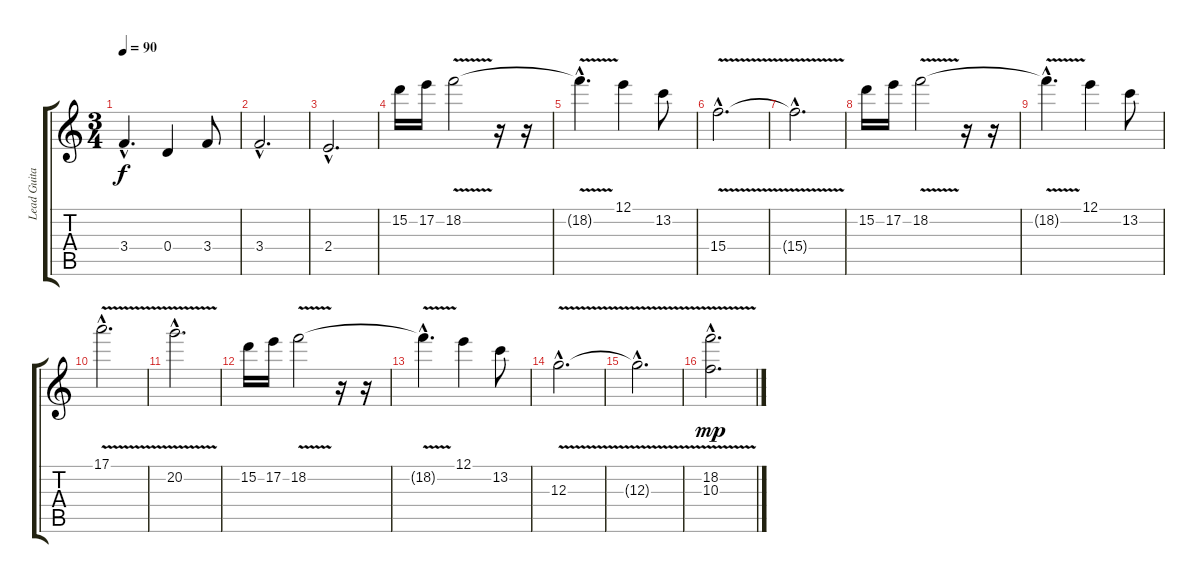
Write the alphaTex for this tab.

\track ("Lead Guitar" "Lead Guita") {instrument overdrivenguitar}
\staff {score tabs}
\tuning (E4 B3 G3 D3 A2 E2) {hide}
\ts (3 4)
\tempo 90
\clef g2
\ks c
3.4{hac t}.4{d dy f} 0.4.4 3.4.8 |
3.4{hac}.2{d} |
2.4{hac}.2{d} |
15.2.16 17.2.16 18.2{v}.2 r.16 r.16 |
18.2{hac t}.4{d} 12.1.4 13.2.8 |
15.4{v hac}.2{d} |
15.4{hac t}.2{d} |
15.2.16 17.2.16 18.2{v}.2 r.16 r.16 |
18.2{hac t}.4{d} 12.1.4 13.2.8 |
17.1{v hac}.2{d} |
20.2{v hac}.2{d} |
15.2.16 17.2.16 18.2{v}.2 r.16 r.16 |
18.2{hac t}.4{d} 12.1.4 13.2.8 |
12.3{v hac}.2{d} |
12.3{hac t}.2{d} |
(18.2{v hac} 10.3{v hac}).2{d dy mp}
